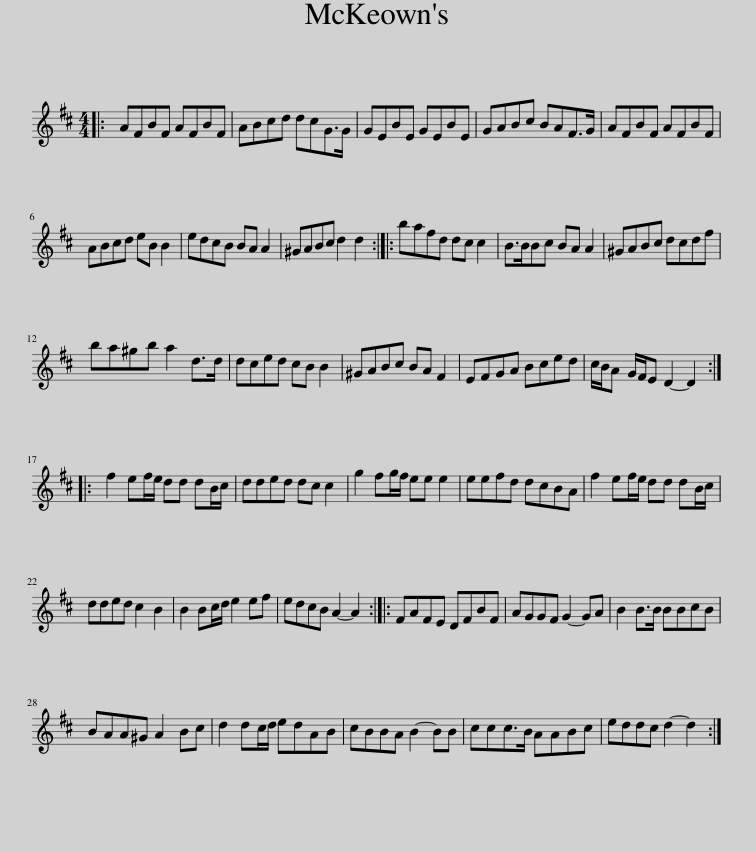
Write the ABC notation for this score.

X:1
L:1/8
M:4/4
I:linebreak $
K:D
V:1 treble
V:1
|: AFBF AFBF | ABcd dcG>G | GEBE GEBE | GABc BAF>G | AFBF AFBF |$ %5
 ABcd eB B2 | edcB BA A2 | ^GABc d2 d2 :: bafd dc c2 | B>BBc BA A2 | %10
 ^GABc dcdf |$ ba^gb a2 d>d | dced cB B2 | ^GABc BA F2 | EFGA Bced | %15
 c/B/A G/F/E D2- D2 ::$ f2 ef/e/ dd dB/c/ | dded dc c2 | g2 fg/f/ ee e2 | eefd dcBA | %20
 f2 ef/e/ dd dB/c/ |$ dded c2 B2 | B2 Bc/d/ e2 ef | edcB A2- A2 :: FAFE DFBF | %25
 AGGF G2- GA | B2 B>B BBcB |$ BAA^G A2 Bc | d2 dc/d/ edAB | cBBA B2- BB | %30
 ccc>B AABc | eddc d2- d2 :| %32
